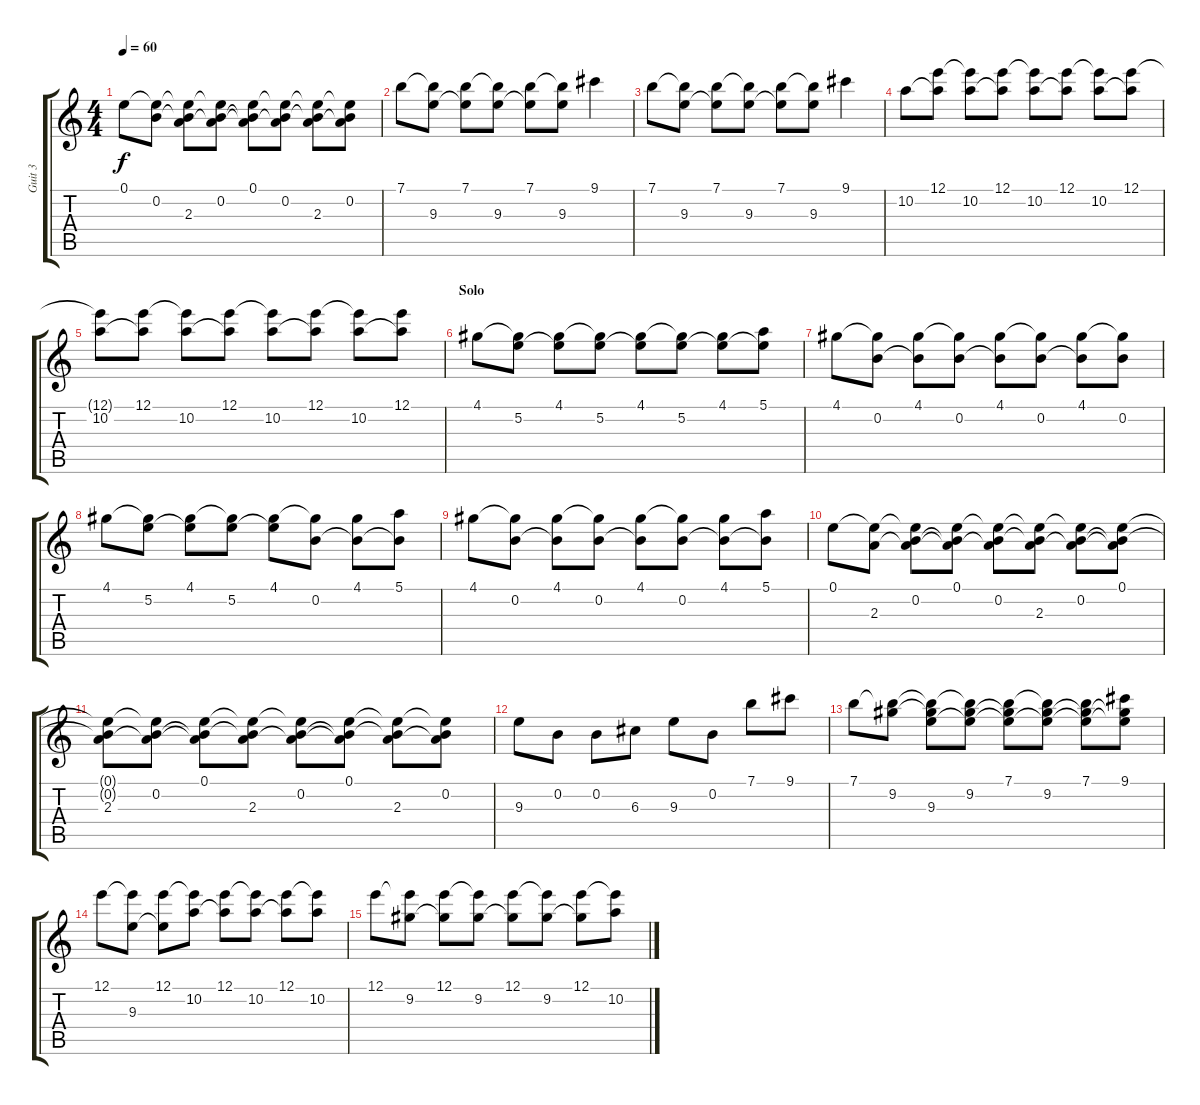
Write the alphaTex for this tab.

\track ("Guit 3" "Guit 3") {instrument electricguitarjazz}
\staff {score tabs}
\tuning (E4 B3 G3 D3 A2 E2) {hide}
\ts (4 4)
\tempo 60
\clef g2
\ks c
0.1.8{dy f} (0.1{t} 0.2).8 (0.1{t} 0.2{t} 2.3).8 (0.1{t} 0.2 2.3{t}).8 (0.1 0.2{t} 2.3{t}).8 (0.1{t} 0.2 2.3{t}).8 (0.1{t} 0.2{t} 2.3).8 (0.1{t} 0.2 2.3{t}).8 |
7.1.8 (7.1{t} 9.3).8 (7.1 9.3{t}).8 (7.1{t} 9.3).8 (7.1 9.3{t}).8 (7.1{t} 9.3).8 9.1.4 |
7.1.8 (7.1{t} 9.3).8 (7.1 9.3{t}).8 (7.1{t} 9.3).8 (7.1 9.3{t}).8 (7.1{t} 9.3).8 9.1.4 |
10.2.8 (12.1 10.2{t}).8 (12.1{t} 10.2).8 (12.1 10.2{t}).8 (12.1{t} 10.2).8 (12.1 10.2{t}).8 (12.1{t} 10.2).8 (12.1 10.2{t}).8 |
(12.1{t} 10.2).8 (12.1 10.2{t}).8 (12.1{t} 10.2).8 (12.1 10.2{t}).8 (12.1{t} 10.2).8 (12.1 10.2{t}).8 (12.1{t} 10.2).8 (12.1 10.2{t}).8 |
\section ("" "Solo")
4.1.8 (4.1{t} 5.2).8 (4.1 5.2{t}).8 (4.1{t} 5.2).8 (4.1 5.2{t}).8 (4.1{t} 5.2).8 (4.1 5.2{t}).8 (5.1 5.2{t}).8 |
4.1.8 (4.1{t} 0.2).8 (4.1 0.2{t}).8 (4.1{t} 0.2).8 (4.1 0.2{t}).8 (4.1{t} 0.2).8 (4.1 0.2{t}).8 (4.1{t} 0.2).8 |
4.1.8 (4.1{t} 5.2).8 (4.1 5.2{t}).8 (4.1{t} 5.2).8 (4.1 5.2{t}).8 (4.1{t} 0.2).8 (4.1 0.2{t}).8 (5.1 0.2{t}).8 |
4.1.8 (4.1{t} 0.2).8 (4.1 0.2{t}).8 (4.1{t} 0.2).8 (4.1 0.2{t}).8 (4.1{t} 0.2).8 (4.1 0.2{t}).8 (5.1 0.2{t}).8 |
0.1.8 (0.1{t} 2.3).8 (0.1{t} 0.2 2.3{t}).8 (0.1 0.2{t} 2.3{t}).8 (0.1{t} 0.2 2.3{t}).8 (0.1{t} 0.2{t} 2.3).8 (0.1{t} 0.2 2.3{t}).8 (0.1 0.2{t} 2.3{t}).8 |
(0.1{t} 0.2{t} 2.3).8 (0.1{t} 0.2 2.3{t}).8 (0.1 0.2{t} 2.3{t}).8 (0.1{t} 0.2{t} 2.3).8 (0.1{t} 0.2 2.3{t}).8 (0.1 0.2{t} 2.3{t}).8 (0.1{t} 0.2{t} 2.3).8 (0.1{t} 0.2 2.3{t}).8 |
9.3.8 0.2.8 0.2.8 6.3.8 9.3.8 0.2.8 7.1.8 9.1.8 |
7.1.8 (7.1{t} 9.2).8 (7.1{t} 9.2{t} 9.3).8 (7.1{t} 9.2 9.3{t}).8 (7.1 9.2{t} 9.3{t}).8 (7.1{t} 9.2 9.3{t}).8 (7.1 9.2{t} 9.3{t}).8 (9.1 9.2{t} 9.3{t}).8 |
12.1.8 (12.1{t} 9.3).8 (12.1 9.3{t}).8 (12.1{t} 10.2).8 (12.1 10.2{t}).8 (12.1{t} 10.2).8 (12.1 10.2{t}).8 (12.1{t} 10.2).8 |
12.1.8 (12.1{t} 9.2).8 (12.1 9.2{t}).8 (12.1{t} 9.2).8 (12.1 9.2{t}).8 (12.1{t} 9.2).8 (12.1 9.2{t}).8 (12.1{t} 10.2).8
